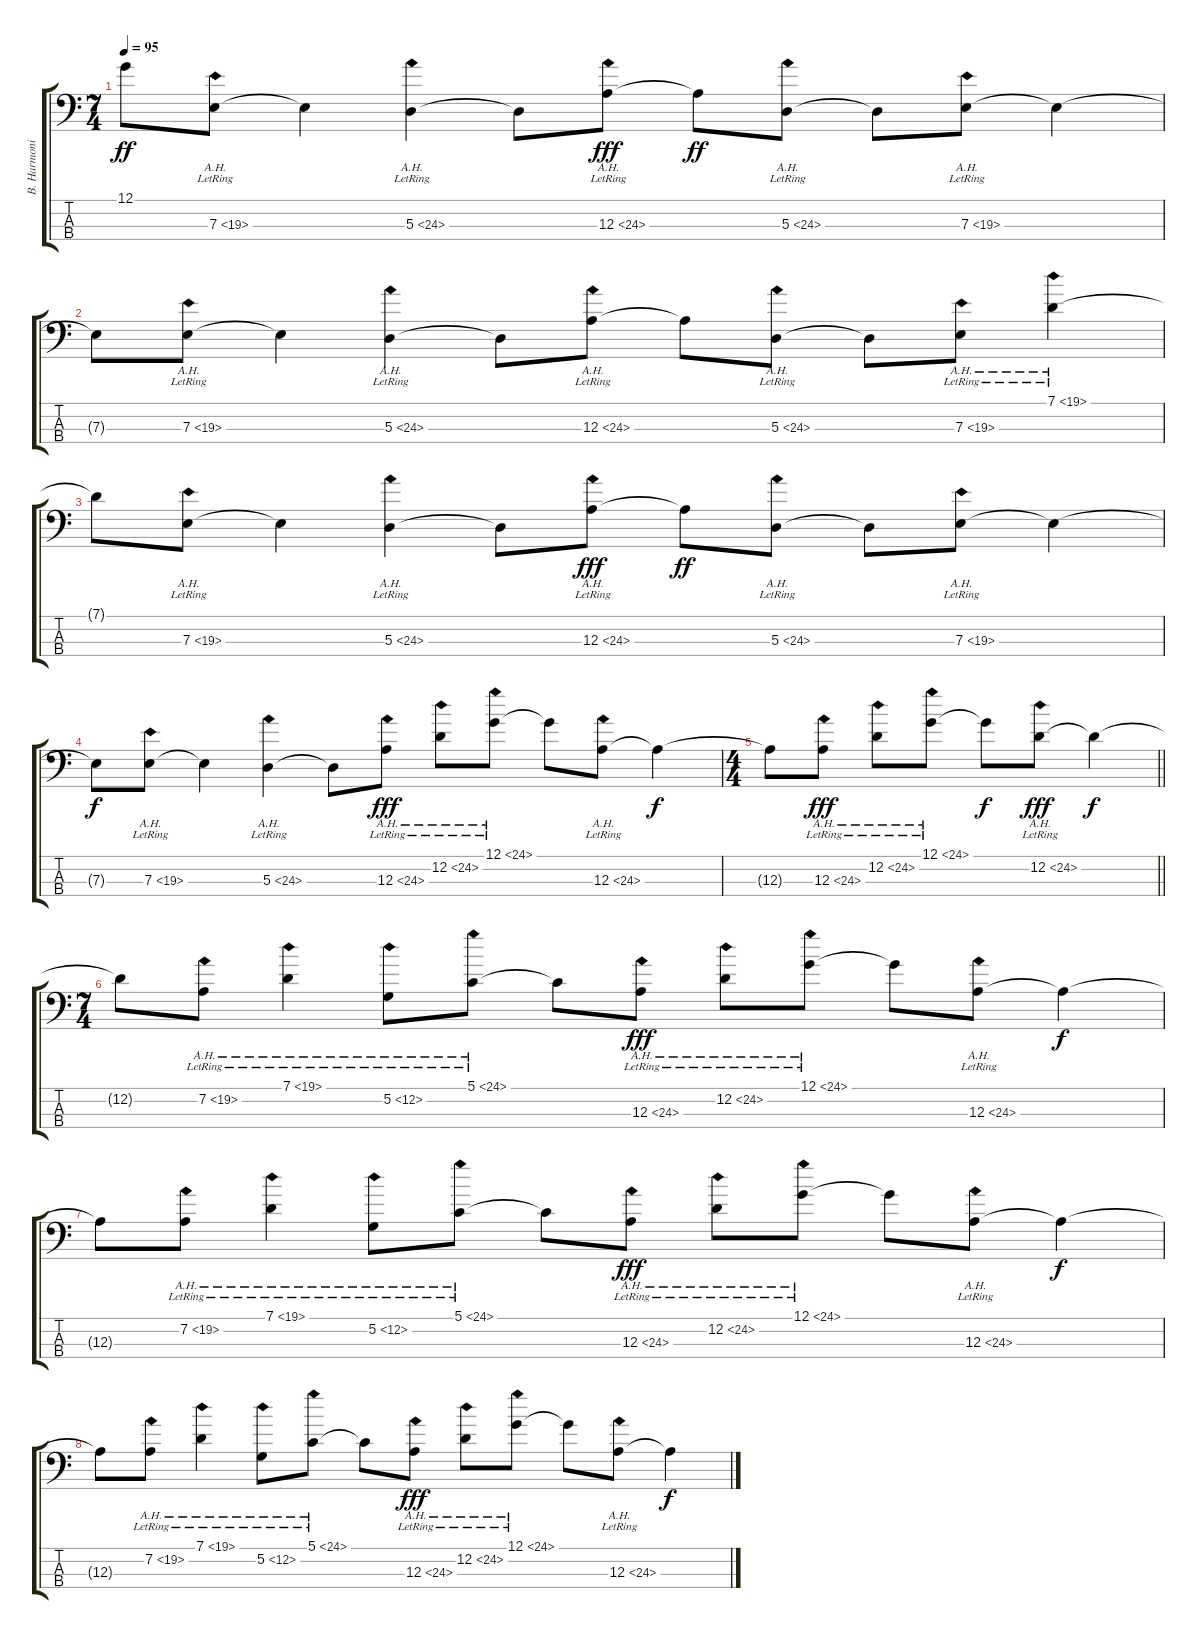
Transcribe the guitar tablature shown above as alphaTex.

\track ("B. Harmonics" "B. Harmoni") {instrument electricguitarclean}
\staff {score tabs}
\tuning (G2 D2 A1 D1) {hide}
\ts (7 4)
\tempo 95
\clef f4
\ks c
12.1{t}.8{dy ff} 7.3{ah 12 lr}.8 7.3{t}.4 5.3{ah 19 lr}.4 5.3{t}.8 12.3{ah 12 lr}.8{dy fff} 12.3{t}.8{dy ff} 5.3{ah 19 lr}.8 5.3{t}.8 7.3{ah 12 lr}.8 7.3{t}.4 |
7.3{t}.8 7.3{ah 12 lr}.8 7.3{t}.4 5.3{ah 19 lr}.4 5.3{t}.8 12.3{ah 12 lr}.8 12.3{t}.8 5.3{ah 19 lr}.8 5.3{t}.8 7.3{ah 12 lr}.8 7.1{ah 12 lr}.4 |
7.1{t}.8 7.3{ah 12 lr}.8 7.3{t}.4 5.3{ah 19 lr}.4 5.3{t}.8 12.3{ah 12 lr}.8{dy fff} 12.3{t}.8{dy ff} 5.3{ah 19 lr}.8 5.3{t}.8 7.3{ah 12 lr}.8 7.3{t}.4 |
7.3{t}.8{dy f} 7.3{ah 12 lr}.8 7.3{t}.4 5.3{ah 19 lr}.4 5.3{t}.8 12.3{ah 12 lr}.8{dy fff} 12.2{ah 12 lr}.8 12.1{ah 12 lr}.8 12.1{t}.8 12.3{ah 12 lr}.8 12.3{t}.4{dy f} |
\ts (4 4)
\barLineRight lightlight
12.3{t}.8 12.3{ah 12 lr}.8{dy fff} 12.2{ah 12 lr}.8 12.1{ah 12 lr}.8 12.1{t}.8{dy f} 12.2{ah 12 lr}.8{dy fff} 12.2{t}.4{dy f} |
\ts (7 4)
\section ("" "")
12.2{t}.8 7.2{ah 12 lr}.8 7.1{ah 12 lr}.4 5.2{ah 7 lr}.8 5.1{ah 19 lr}.8 5.1{t}.8 12.3{ah 12 lr}.8{dy fff} 12.2{ah 12 lr}.8 12.1{ah 12 lr}.8 12.1{t}.8 12.3{ah 12 lr}.8 12.3{t}.4{dy f} |
12.3{t}.8 7.2{ah 12 lr}.8 7.1{ah 12 lr}.4 5.2{ah 7 lr}.8 5.1{ah 19 lr}.8 5.1{t}.8 12.3{ah 12 lr}.8{dy fff} 12.2{ah 12 lr}.8 12.1{ah 12 lr}.8 12.1{t}.8 12.3{ah 12 lr}.8 12.3{t}.4{dy f} |
12.3{t}.8 7.2{ah 12 lr}.8 7.1{ah 12 lr}.4 5.2{ah 7 lr}.8 5.1{ah 19 lr}.8 5.1{t}.8 12.3{ah 12 lr}.8{dy fff} 12.2{ah 12 lr}.8 12.1{ah 12 lr}.8 12.1{t}.8 12.3{ah 12 lr}.8 12.3{t}.4{dy f}
